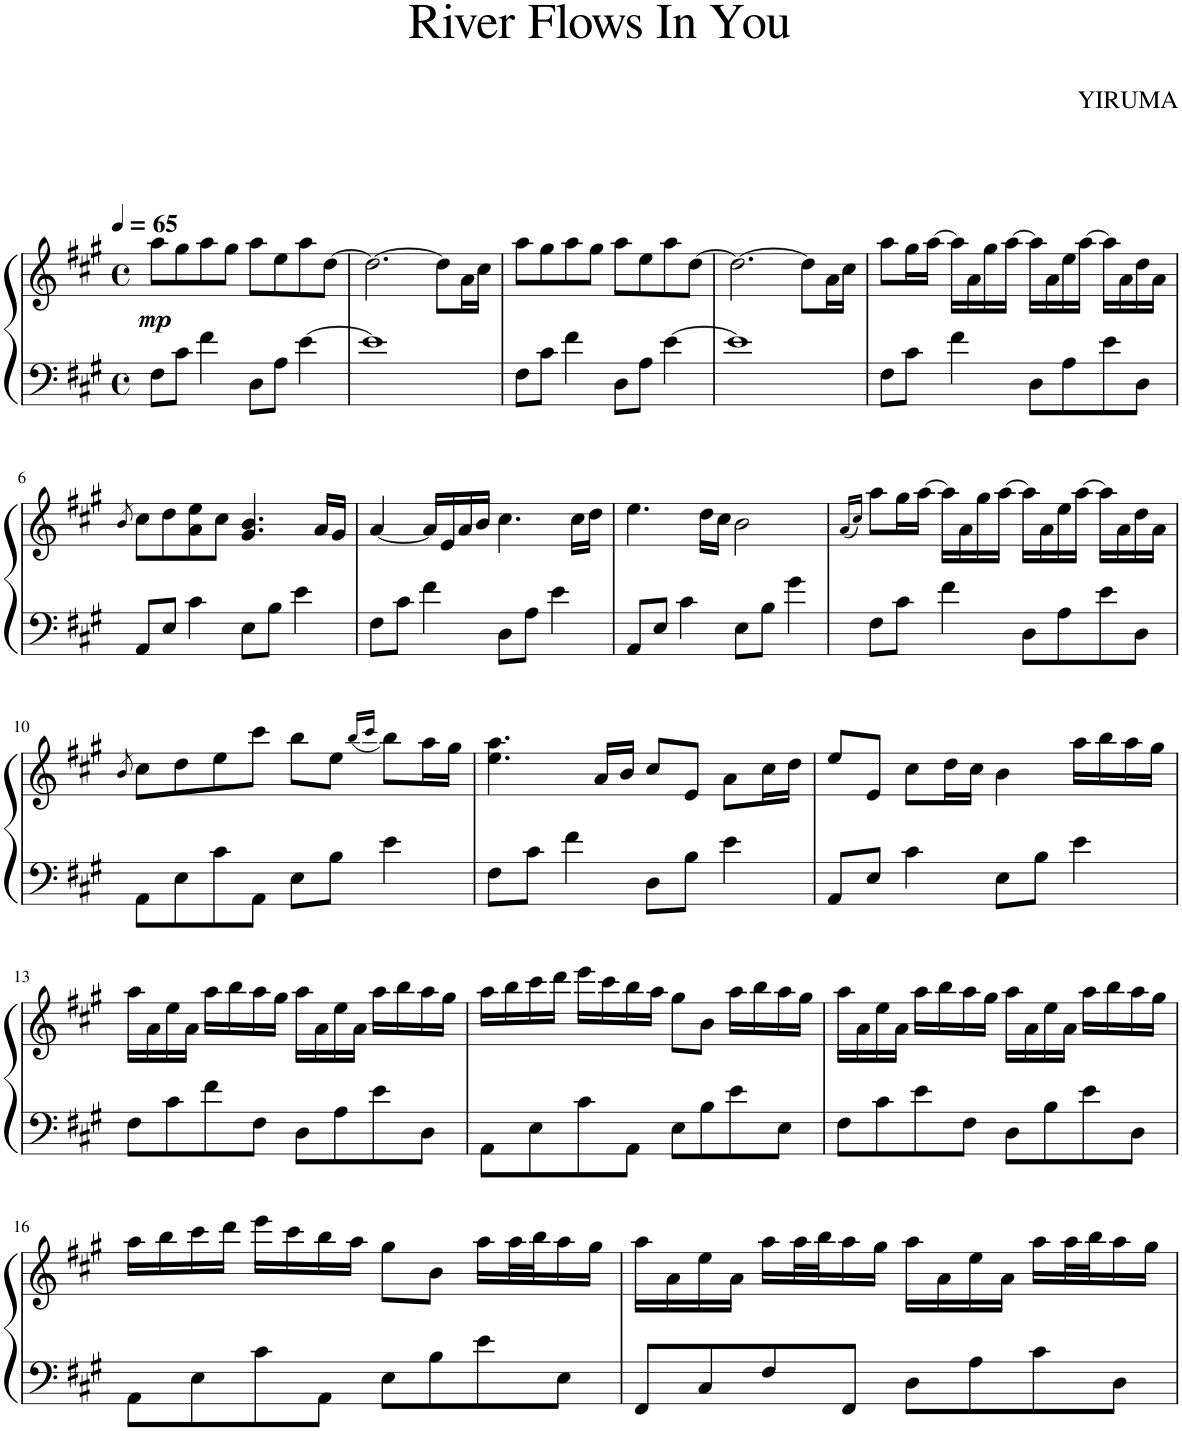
**kern	**kern	**dynam
*part1	*part1	*part1
*staff2	*staff1	*staff1/2
*I"Piano	*	*
*I'Pno.	*	*
*clefF4	*clefG2	*
*k[f#c#g#]	*k[f#c#g#]	*
*M4/4	*M4/4	*
*met(c)	*met(c)	*
*MM65	*MM65	*
=1	=1	=1
!	!	!LO:DY:b
8F#\L	8aa\L	mp
8c#\J	8gg#\	.
4f#\	8aa\	.
.	8gg#\J	.
8D\L	8aa\L	.
8A\J	8ee\	.
[4e\	8aa\	.
.	[8dd\J	.
=2	=2	=2
1e]	2.dd\_	.
.	8dd\L]	.
.	16a\L	.
.	16cc#\JJ	.
=3	=3	=3
8F#\L	8aa\L	.
8c#\J	8gg#\	.
4f#\	8aa\	.
.	8gg#\J	.
8D\L	8aa\L	.
8A\J	8ee\	.
[4e\	8aa\	.
.	[8dd\J	.
=4	=4	=4
1e]	2.dd\_	.
.	8dd\L]	.
.	16a\L	.
.	16cc#\JJ	.
=5	=5	=5
8F#\L	8aa\L	.
8c#\J	16gg#\L	.
.	[16aa\JJ	.
4f#\	16aa\LL]	.
.	16a\	.
.	16gg#\	.
.	[16aa\JJ	.
8D\L	16aa\LL]	.
.	16a\	.
8A\	16ee\	.
.	[16aa\JJ	.
8e\	16aa\LL]	.
.	16a\	.
8D\J	16dd\	.
.	16a\JJ	.
!!LO:LB:g=z
=6	=6	=6
.	8qb/	.
8AA/L	8cc#\L	.
8E/J	8dd\	.
4c#\	8a\ 8ee\	.
.	8cc#\J	.
8E\L	4.g#/ 4.b/	.
8B\J	.	.
4e\	.	.
.	16a/LL	.
.	16g#/JJ	.
=7	=7	=7
8F#\L	[4a/	.
8c#\J	.	.
4f#\	16a/LL]	.
.	16e/	.
.	16a/	.
.	16b/JJ	.
8D\L	4.cc#\	.
8A\J	.	.
4e\	.	.
.	16cc#\LL	.
.	16dd\JJ	.
=8	=8	=8
8AA/L	4.ee\	.
8E/J	.	.
4c#\	.	.
.	16dd\LL	.
.	16cc#\JJ	.
8E\L	2b\	.
8B\J	.	.
4g#\	.	.
=9	=9	=9
.	(16qa/LL	.
.	16qcc#/JJ)	.
8F#\L	8aa\L	.
8c#\J	16gg#\L	.
.	[16aa\JJ	.
4f#\	16aa\LL]	.
.	16a\	.
.	16gg#\	.
.	[16aa\JJ	.
8D\L	16aa\LL]	.
.	16a\	.
8A\	16ee\	.
.	[16aa\JJ	.
8e\	16aa\LL]	.
.	16a\	.
8D\J	16dd\	.
.	16a\JJ	.
!!LO:LB:g=z
=10	=10	=10
.	8qb/	.
8AA\L	8cc#\L	.
8E\	8dd\	.
8c#\	8ee\	.
8AA\J	8ccc#\J	.
8E\L	8bb\L	.
8B\J	8ee\J	.
.	(16qbb/LL	.
.	16qccc#/JJ	.
4e\	8bb\L)	.
.	16aa\L	.
.	16gg#\JJ	.
=11	=11	=11
8F#\L	4.ee\ 4.aa\	.
8c#\J	.	.
4f#\	.	.
.	16a/LL	.
.	16b/JJ	.
8D\L	8cc#/L	.
8B\J	8e/J	.
4e\	8a\L	.
.	16cc#\L	.
.	16dd\JJ	.
=12	=12	=12
8AA/L	8ee/L	.
8E/J	8e/J	.
4c#\	8cc#\L	.
.	16dd\L	.
.	16cc#\JJ	.
8E\L	4b\	.
8B\J	.	.
4e\	16aa\LL	.
.	16bb\	.
.	16aa\	.
.	16gg#\JJ	.
!!LO:LB:g=z
=13	=13	=13
8F#\L	16aa\LL	.
.	16a\	.
8c#\	16ee\	.
.	16a\JJ	.
8f#\	16aa\LL	.
.	16bb\	.
8F#\J	16aa\	.
.	16gg#\JJ	.
8D\L	16aa\LL	.
.	16a\	.
8A\	16ee\	.
.	16a\JJ	.
8e\	16aa\LL	.
.	16bb\	.
8D\J	16aa\	.
.	16gg#\JJ	.
=14	=14	=14
8AA\L	16aa\LL	.
.	16bb\	.
8E\	16ccc#\	.
.	16ddd\JJ	.
8c#\	16eee\LL	.
.	16ccc#\	.
8AA\J	16bb\	.
.	16aa\JJ	.
8E\L	8gg#\L	.
8B\	8b\J	.
8e\	16aa\LL	.
.	16bb\	.
8E\J	16aa\	.
.	16gg#\JJ	.
=15	=15	=15
8F#\L	16aa\LL	.
.	16a\	.
8c#\	16ee\	.
.	16a\JJ	.
8e\	16aa\LL	.
.	16bb\	.
8F#\J	16aa\	.
.	16gg#\JJ	.
8D\L	16aa\LL	.
.	16a\	.
8B\	16ee\	.
.	16a\JJ	.
8e\	16aa\LL	.
.	16bb\	.
8D\J	16aa\	.
.	16gg#\JJ	.
!!LO:LB:g=z
=16	=16	=16
8AA\L	16aa\LL	.
.	16bb\	.
8E\	16ccc#\	.
.	16ddd\JJ	.
8c#\	16eee\LL	.
.	16ccc#\	.
8AA\J	16bb\	.
.	16aa\JJ	.
8E\L	8gg#\L	.
8B\	8b\J	.
8e\	16aa\LL	.
.	32aa\L	.
.	32bb\J	.
8E\J	16aa\	.
.	16gg#\JJ	.
=17	=17	=17
8FF#/L	16aa\LL	.
.	16a\	.
8C#/	16ee\	.
.	16a\JJ	.
8F#/	16aa\LL	.
.	32aa\L	.
.	32bb\J	.
8FF#/J	16aa\	.
.	16gg#\JJ	.
8D\L	16aa\LL	.
.	16a\	.
8A\	16ee\	.
.	16a\JJ	.
8c#\	16aa\LL	.
.	32aa\L	.
.	32bb\J	.
8D\J	16aa\	.
.	16gg#\JJ	.
=	=	=
*-	*-	*-
